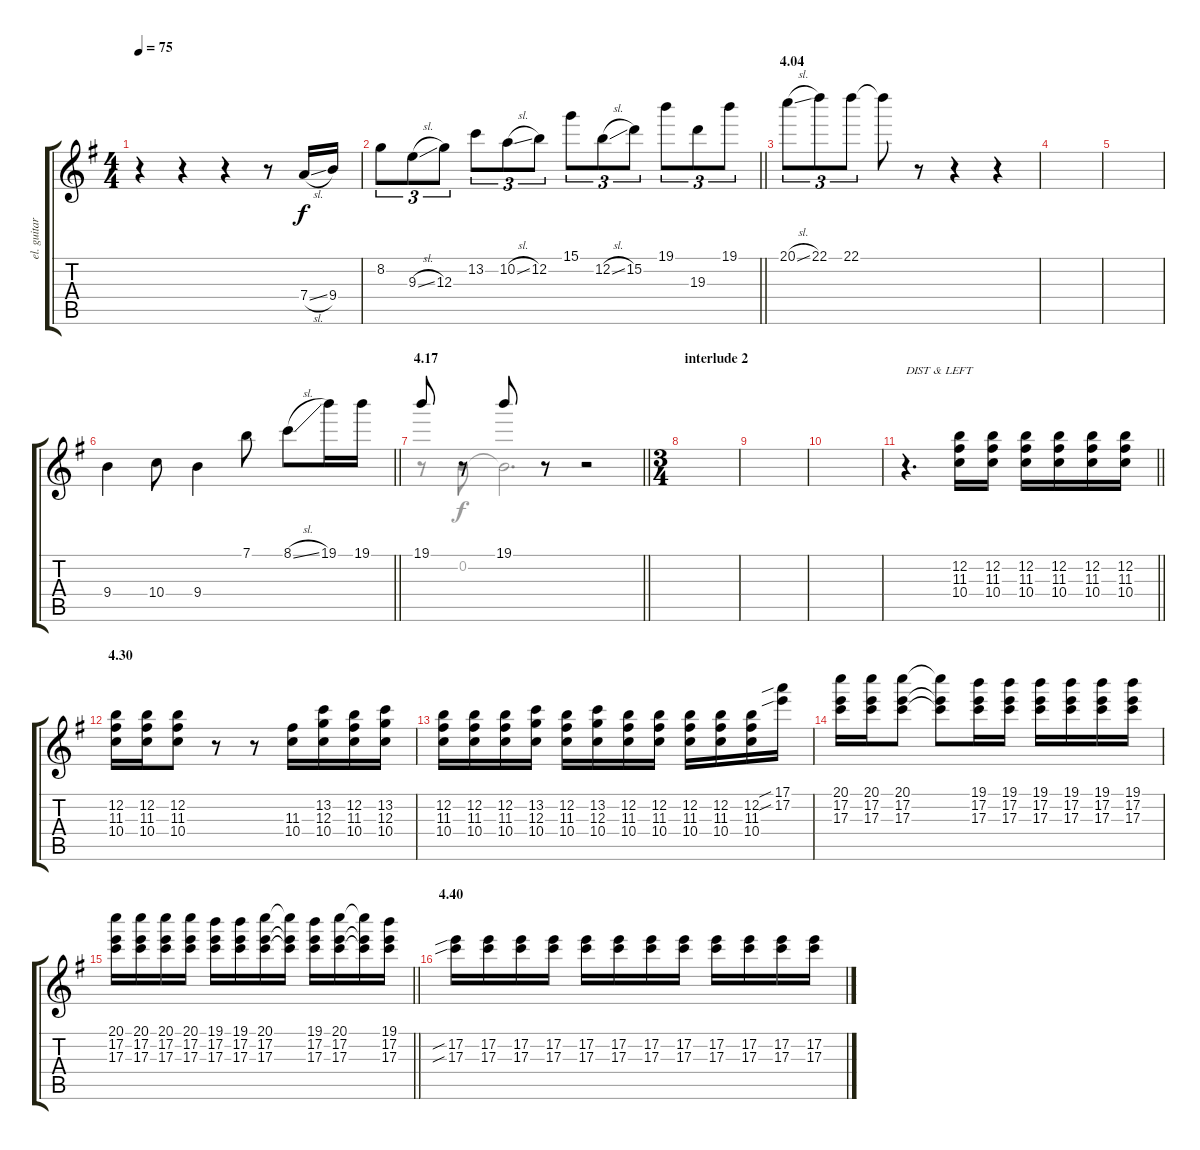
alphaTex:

\track ("el. guitar 1" "el. guitar") {instrument overdrivenguitar}
\staff {score tabs}
\tuning (E4 B3 G3 D3 A2 E2) {hide}
\voice
\ts (4 4)
\tempo 75
\clef g2
\ks g
r.4{dy f} r.4 r.4 r.8 7.4{sl}.16 9.4.16 |
\barLineRight lightlight
8.2.8{tu (3 2)} 9.3{sl}.8{tu (3 2)} 12.3.8{tu (3 2)} 13.2.8{tu (3 2)} 10.2{sl}.8{tu (3 2)} 12.2.8{tu (3 2)} 15.1.8{tu (3 2)} 12.2{sl}.8{tu (3 2)} 15.2.8{tu (3 2)} 19.1.8{tu (3 2)} 19.3.8{tu (3 2)} 19.1.8{tu (3 2)} |
\section ("" "4.04")
20.1{sl}.8{tu (3 2)} 22.1.8{tu (3 2)} 22.1.8{tu (3 2)} 22.1{t}.8 r.8 r.4 r.4 |
|
|
\barLineRight lightlight
9.4.4 10.4.8 9.4.4 7.1.8 8.1{sl}.8 19.1.16 19.1.16 |
\section ("" "4.17")
\barLineRight lightlight
19.1.8 r.8 19.1.8 r.8 r.2 |
\ts (3 4)
\section ("" "interlude 2")
|
|
|
\barLineRight lightlight
r.4{d txt "DIST & LEFT" balance 5 instrument distortionguitar} (12.2 11.3 10.4).16 (12.2 11.3 10.4).16 (12.2 11.3 10.4).16 (12.2 11.3 10.4).16 (12.2 11.3 10.4).16 (12.2 11.3 10.4).16 |
\section ("" "4.30")
(12.2 11.3 10.4).16 (12.2 11.3 10.4).16 (12.2 11.3 10.4).8 r.8 r.8 (11.3 10.4).16 (13.2 12.3 10.4).16 (12.2 11.3 10.4).16 (13.2 12.3 10.4).16 |
(12.2 11.3 10.4).16 (12.2 11.3 10.4).16 (12.2 11.3 10.4).16 (13.2 12.3 10.4).16 (12.2 11.3 10.4).16 (13.2 12.3 10.4).16 (12.2 11.3 10.4).16 (12.2 11.3 10.4).16 (12.2 11.3 10.4).16 (12.2 11.3 10.4).16 (12.2 11.3 10.4).16 (17.1{sib} 17.2{sib}).16 |
(20.1 17.2 17.3).16 (20.1 17.2 17.3).16 (20.1 17.2 17.3).8 (20.1{t} 17.2{t} 17.3{t}).8 (19.1 17.2 17.3).16 (19.1 17.2 17.3).16 (19.1 17.2 17.3).16 (19.1 17.2 17.3).16 (19.1 17.2 17.3).16 (19.1 17.2 17.3).16 |
\barLineRight lightlight
(20.1 17.2 17.3).16 (20.1 17.2 17.3).16 (20.1 17.2 17.3).16 (20.1 17.2 17.3).16 (19.1 17.2 17.3).16 (19.1 17.2 17.3).16 (20.1 17.2 17.3).16 (20.1{t} 17.2{t} 17.3{t}).16 (19.1 17.2 17.3).16 (20.1 17.2 17.3).16 (20.1{t} 17.2{t} 17.3{t}).16 (19.1 17.2 17.3).16 |
\section ("" "4.40")
(17.2{sib} 17.3{sib}).16 (17.2 17.3).16 (17.2 17.3).16 (17.2 17.3).16 (17.2 17.3).16 (17.2 17.3).16 (17.2 17.3).16 (17.2 17.3).16 (17.2 17.3).16 (17.2 17.3).16 (17.2 17.3).16 (17.2 17.3).16
\voice
\clef g2
\ottava regular
\simile none
\ks g
|
\barLineRight lightlight
|
|
|
|
\barLineRight lightlight
|
\barLineRight lightlight
r.8 0.2.8 0.2{t}.2{d} |
|
|
|
\barLineRight lightlight
|
|
|
|
\barLineRight lightlight
|
